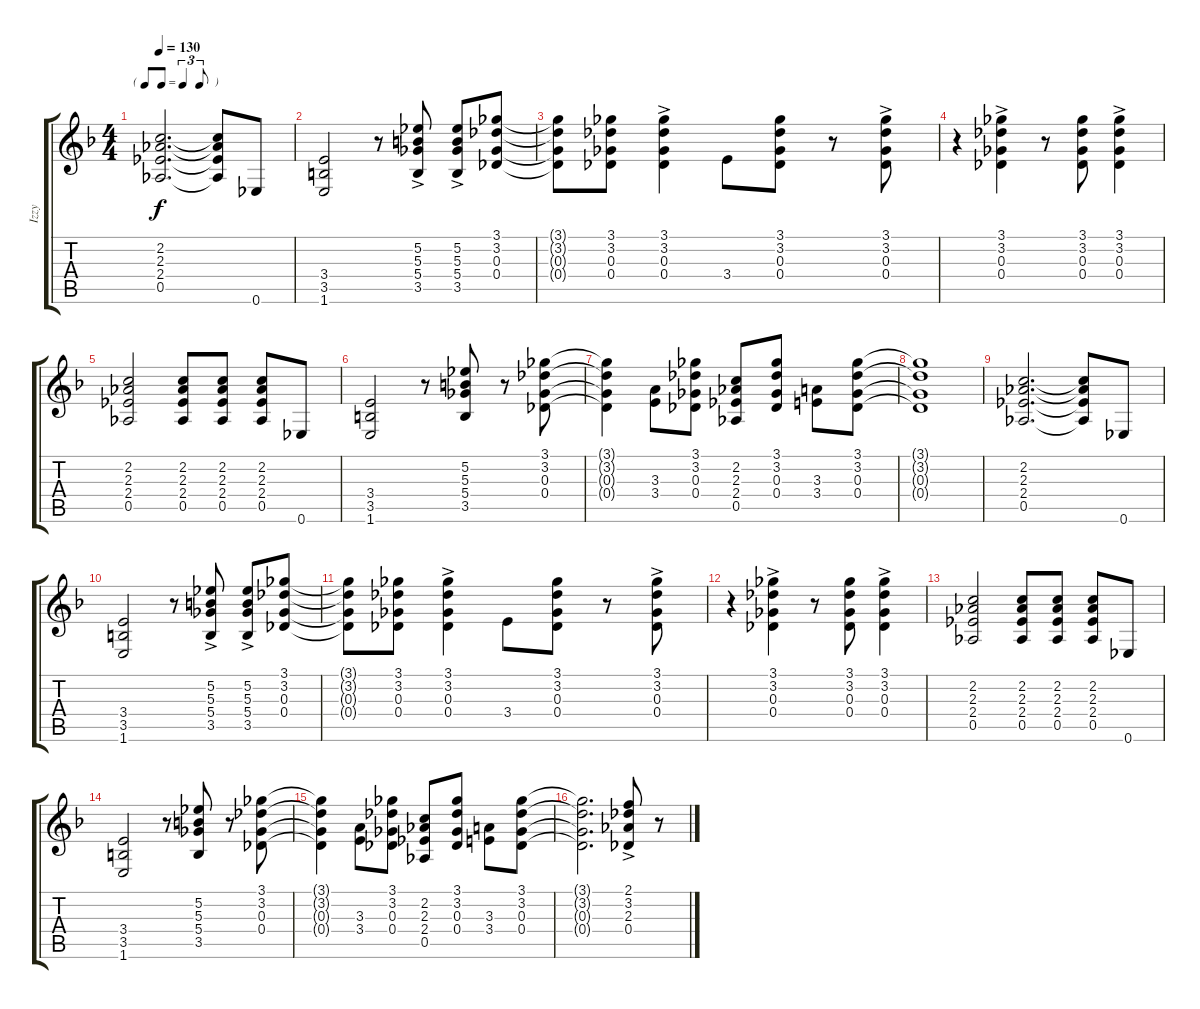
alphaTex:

\track ("Izzy" "Izzy") {instrument overdrivenguitar}
\staff {score tabs}
\tuning (Eb4 Bb3 Gb3 Db3 Ab2 Eb2) {hide}
\ts (4 4)
\tf triplet8th
\tempo 130
\clef g2
\ks f
(2.2 2.3 2.4 0.5).2{d dy f} (2.2{t} 2.3{t} 2.4{t} 0.5{t}).8 0.6.8 |
(3.4 3.5 1.6).2 r.8 (5.2{ac} 5.3{ac} 5.4{ac} 3.5{ac}).8 (5.2{ac} 5.3{ac} 5.4{ac} 3.5{ac}).8 (3.1 3.2 0.3 0.4).8 |
(3.1{t} 3.2{t} 0.3{t} 0.4{t}).8 (3.1 3.2 0.3 0.4).8 (3.1{ac} 3.2{ac} 0.3{ac} 0.4{ac}).4 3.4.8 (3.1 3.2 0.3 0.4).8 r.8 (3.1{ac} 3.2{ac} 0.3{ac} 0.4{ac}).8 |
r.4 (3.1{ac} 3.2{ac} 0.3{ac} 0.4{ac}).4 r.8 (3.1 3.2 0.3 0.4).8 (3.1{ac} 3.2{ac} 0.3{ac} 0.4{ac}).4 |
(2.2 2.3 2.4 0.5).2 (2.2 2.3 2.4 0.5).8 (2.2 2.3 2.4 0.5).8 (2.2 2.3 2.4 0.5).8 0.6.8 |
(3.4 3.5 1.6).2 r.8 (5.2 5.3 5.4 3.5).8 r.8 (3.1 3.2 0.3 0.4).8 |
(3.1{t} 3.2{t} 0.3{t} 0.4{t}).4 (3.3 3.4).8 (3.1 3.2 0.3 0.4).8 (2.2 2.3 2.4 0.5).8 (3.1 3.2 0.3 0.4).8 (3.3 3.4).8 (3.1 3.2 0.3 0.4).8 |
(3.1{t} 3.2{t} 0.3{t} 0.4{t}).1 |
(2.2 2.3 2.4 0.5).2{d} (2.2{t} 2.3{t} 2.4{t} 0.5{t}).8 0.6.8 |
(3.4 3.5 1.6).2 r.8 (5.2{ac} 5.3{ac} 5.4{ac} 3.5{ac}).8 (5.2{ac} 5.3{ac} 5.4{ac} 3.5{ac}).8 (3.1 3.2 0.3 0.4).8 |
(3.1{t} 3.2{t} 0.3{t} 0.4{t}).8 (3.1 3.2 0.3 0.4).8 (3.1{ac} 3.2{ac} 0.3{ac} 0.4{ac}).4 3.4.8 (3.1 3.2 0.3 0.4).8 r.8 (3.1{ac} 3.2{ac} 0.3{ac} 0.4{ac}).8 |
r.4 (3.1{ac} 3.2{ac} 0.3{ac} 0.4{ac}).4 r.8 (3.1 3.2 0.3 0.4).8 (3.1{ac} 3.2{ac} 0.3{ac} 0.4{ac}).4 |
(2.2 2.3 2.4 0.5).2 (2.2 2.3 2.4 0.5).8 (2.2 2.3 2.4 0.5).8 (2.2 2.3 2.4 0.5).8 0.6.8 |
(3.4 3.5 1.6).2 r.8 (5.2 5.3 5.4 3.5).8 r.8 (3.1 3.2 0.3 0.4).8 |
(3.1{t} 3.2{t} 0.3{t} 0.4{t}).4 (3.3 3.4).8 (3.1 3.2 0.3 0.4).8 (2.2 2.3 2.4 0.5).8 (3.1 3.2 0.3 0.4).8 (3.3 3.4).8 (3.1 3.2 0.3 0.4).8 |
(3.1{t} 3.2{t} 0.3{t} 0.4{t}).2{d} (2.1{ac} 3.2{ac} 2.3{ac} 0.4{ac}).8 r.8
